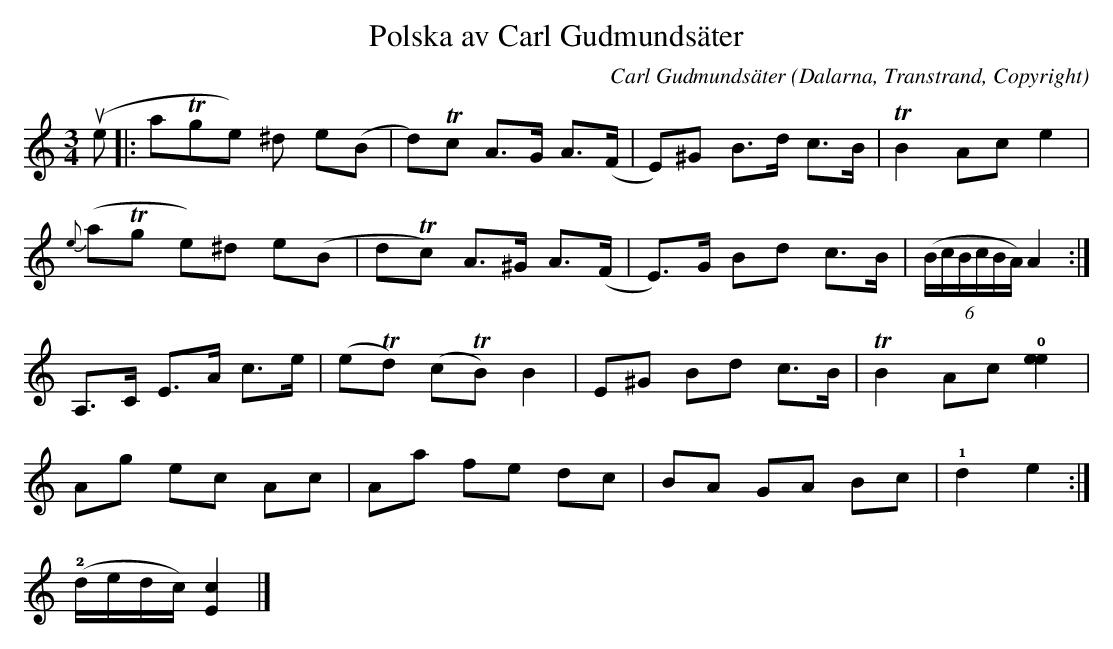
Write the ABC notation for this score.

X:1
T:Polska av Carl Gudmundsäter
C:Carl Gudmundsäter
O:Dalarna, Transtrand, Copyright
M:3/4
L:1/8
K:Am
u(e|:aTge) ^d e(B|d)Tc A>G A>(F|E)^G B>d c>B | TB2 Ac e2|
{e}(aTg e)^d e(B|dTc) A>^G A>(F|E)>G Bd c>B | (6(B/c/B/c/B/A/) A2 :|
A,>C E>A c>e|(eTd) (cTB) B2 | E^G Bd c>B | TB2 Ac !0! [e2e2]|
Ag ec Ac | Aa fe dc| BA GA Bc | !1! d2 e2 :|
!2! (d/e/d/c/) [c2E2] |]
